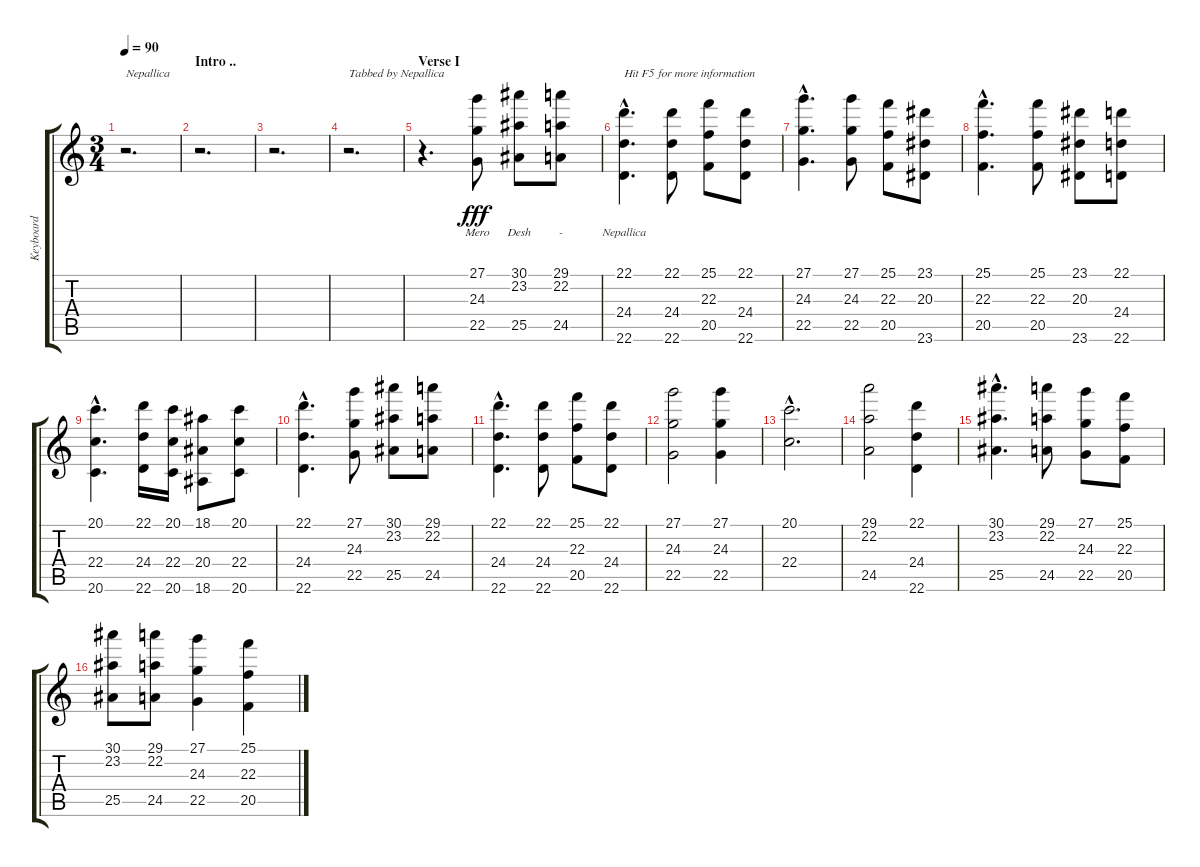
\track ("Keyboard" "Keyboard") {instrument acousticgrandpiano}
\staff {score tabs}
\tuning (E4 B3 G3 D3 A2 E2) {hide}
\ts (3 4)
\tempo 90
\clef g2
\ks c
r.2{d txt "Nepallica" dy fff instrument acousticgrandpiano} |
\section ("" "Intro ..")
r.2{d} |
r.2{d} |
r.2{d txt "Tabbed by Nepallica"} |
\section ("" "Verse I")
r.4{d} (27.1 24.3 22.5).8{lyrics (0 "Mero") lyrics (1 "") lyrics (2 "") lyrics (3 "") lyrics (4 "")} (30.1 23.2 25.5).8{lyrics (0 "Desh") lyrics (1 "") lyrics (2 "") lyrics (3 "") lyrics (4 "")} (29.1 22.2 24.5).8{lyrics (0 "-") lyrics (1 "") lyrics (2 "") lyrics (3 "") lyrics (4 "")} |
(22.1{hac} 24.4{hac} 22.6{hac}).4{d txt "Hit F5 for more information" lyrics (0 "Nepallica") lyrics (1 "") lyrics (2 "") lyrics (3 "") lyrics (4 "")} (22.1 24.4 22.6).8 (25.1 22.3 20.5).8 (22.1 24.4 22.6).8 |
(27.1{hac} 24.3{hac} 22.5{hac}).4{d} (27.1 24.3 22.5).8 (25.1 22.3 20.5).8 (23.1 20.3 23.6).8 |
(25.1{hac} 22.3{hac} 20.5{hac}).4{d} (25.1 22.3 20.5).8 (23.1 20.3 23.6).8 (22.1 24.4 22.6).8 |
(20.1{hac} 22.4{hac} 20.6{hac}).4{d} (22.1 24.4 22.6).16 (20.1 22.4 20.6).16 (18.1 20.4 18.6).8 (20.1 22.4 20.6).8 |
(22.1{hac} 24.4{hac} 22.6{hac}).4{d} (27.1 24.3 22.5).8 (30.1 23.2 25.5).8 (29.1 22.2 24.5).8 |
(22.1{hac} 24.4{hac} 22.6{hac}).4{d} (22.1 24.4 22.6).8 (25.1 22.3 20.5).8 (22.1 24.4 22.6).8 |
(27.1 24.3 22.5).2 (27.1 24.3 22.5).4 |
(20.1{hac} 22.4{hac}).2{d} |
(29.1 22.2 24.5).2 (22.1 24.4 22.6).4 |
(30.1{hac} 23.2{hac} 25.5{hac}).4{d} (29.1 22.2 24.5).8 (27.1 24.3 22.5).8 (25.1 22.3 20.5).8 |
(30.1 23.2 25.5).8 (29.1 22.2 24.5).8 (27.1 24.3 22.5).4 (25.1 22.3 20.5).4
